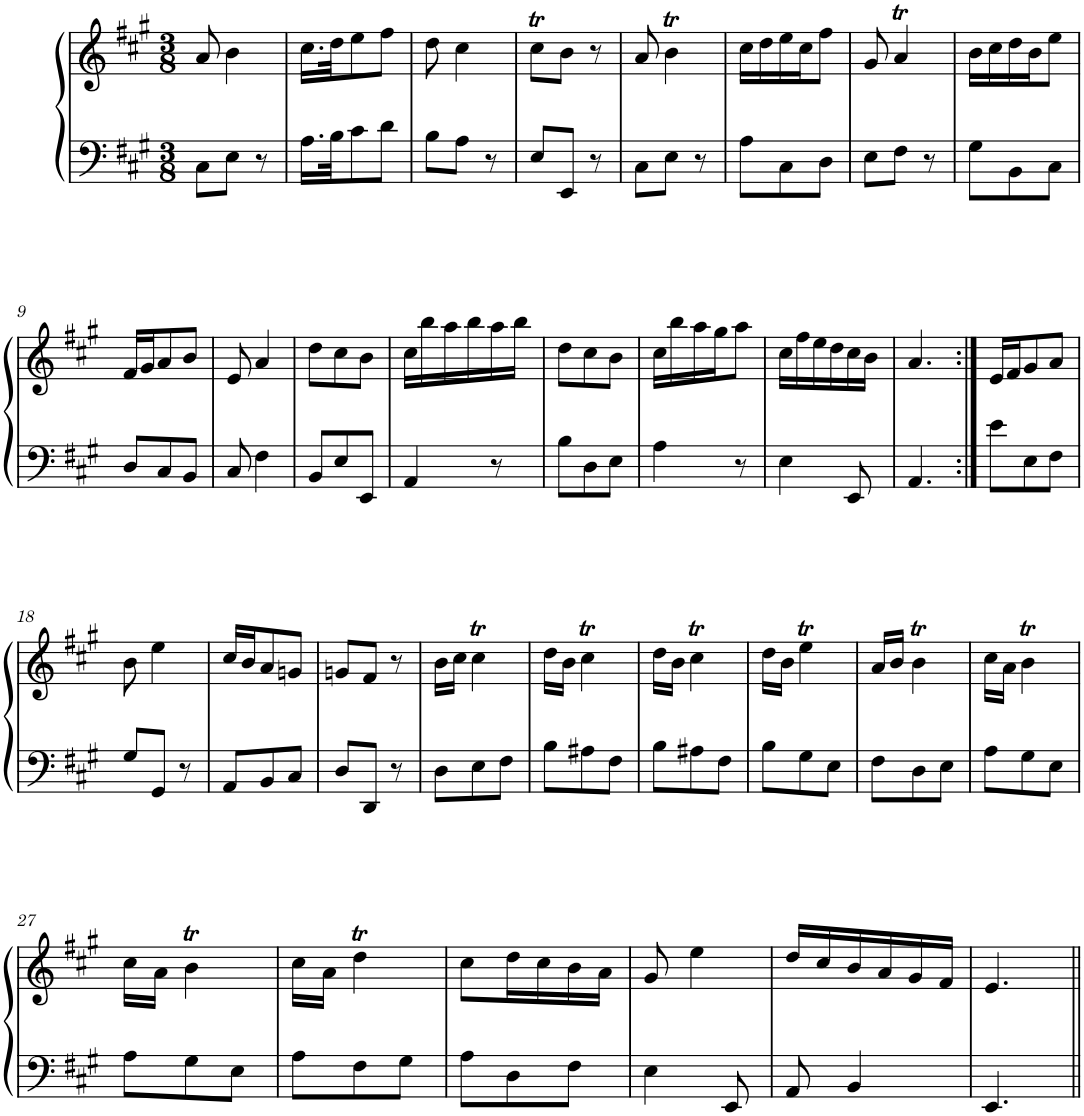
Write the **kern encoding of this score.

**kern	**kern
*part1	*part1
*staff2	*staff1
*I"Piano, Piano	*
*I'Pno.	*
*clefF4	*clefG2
*k[f#c#g#]	*k[f#c#g#]
*M3/8	*M3/8
=1	=1
8C#\L	8a/
8E\J	4b\
8r	.
=2	=2
16.A\LL	16.cc#\LL
32B\JK	32dd\JK
8c#\	8ee\
8d\J	8ff#\J
=3	=3
8B\L	8dd\
8A\J	4cc#\
8r	.
=4	=4
8E/L	8cc#t\L
8EE/J	8b\J
8r	8r
=5	=5
8C#\L	8a/
8E\J	4bT\
8r	.
=6	=6
8A\L	16cc#\LL
.	16dd\
8C#\	16ee\
.	16cc#\J
8D\J	8ff#\J
=7	=7
8E\L	8g#/
8F#\J	4aT/
8r	.
=8	=8
8G#\L	16b\LL
.	16cc#\
8BB\	16dd\
.	16b\J
8C#\J	8ee\J
!!LO:LB:g=z
=9	=9
8D/L	16f#/LL
.	16g#/J
8C#/	8a/
8BB/J	8b/J
=10	=10
8C#/	8e/
4F#\	4a/
=11	=11
8BB/L	8dd\L
8E/	8cc#\
8EE/J	8b\J
=12	=12
4AA/	16cc#\LL
.	16bb\
.	16aa\
.	16bb\
8r	16aa\
.	16bb\JJ
=13	=13
8B\L	8dd\L
8D\	8cc#\
8E\J	8b\J
=14	=14
4A\	16cc#\LL
.	16bb\
.	16aa\
.	16gg#\J
8r	8aa\J
=15	=15
4E\	16cc#\LL
.	16ff#\
.	16ee\
.	16dd\
8EE/	16cc#\
.	16b\JJ
=16	=16
4.AA/	4.a/
=17:|!	=17:|!
8e\L	16e/LL
.	16f#/J
8E\	8g#/
8F#\J	8a/J
!!LO:LB:g=z
=18	=18
8G#/L	8b\
8GG#/J	4ee\
8r	.
=19	=19
8AA/L	16cc#/LL
.	16b/J
8BB/	8a/
8C#/J	8gn/J
=20	=20
8D/L	8gn/L
8DD/J	8f#/J
8r	8r
=21	=21
8D\L	16b\LL
.	16cc#\JJ
8E\	4cc#t\
8F#\J	.
=22	=22
8B\L	16dd\LL
.	16b\JJ
8A#X\	4cc#t\
8F#\J	.
=23	=23
8B\L	16dd\LL
.	16b\JJ
8A#X\	4cc#t\
8F#\J	.
=24	=24
8B\L	16dd\LL
.	16b\JJ
8G#\	4eeT\
8E\J	.
=25	=25
8F#\L	16a/LL
.	16b/JJ
8D\	4bT\
8E\J	.
=26	=26
8A\L	16cc#\LL
.	16a\JJ
8G#\	4bT\
8E\J	.
!!LO:LB:g=z
=27	=27
8A\L	16cc#\LL
.	16a\JJ
8G#\	4bT\
8E\J	.
=28	=28
8A\L	16cc#\LL
.	16a\JJ
8F#\	4ddT\
8G#\J	.
=29	=29
8A\L	8cc#\L
8D\	16dd\L
.	16cc#\
8F#\J	16b\
.	16a\JJ
=30	=30
4E\	8g#/
.	4ee\
8EE/	.
=31	=31
8AA/	16dd/LL
.	16cc#/
4BB/	16b/
.	16a/
.	16g#/
.	16f#/JJ
=32	=32
4.EE/	4.e/
=||	=||
*-	*-
